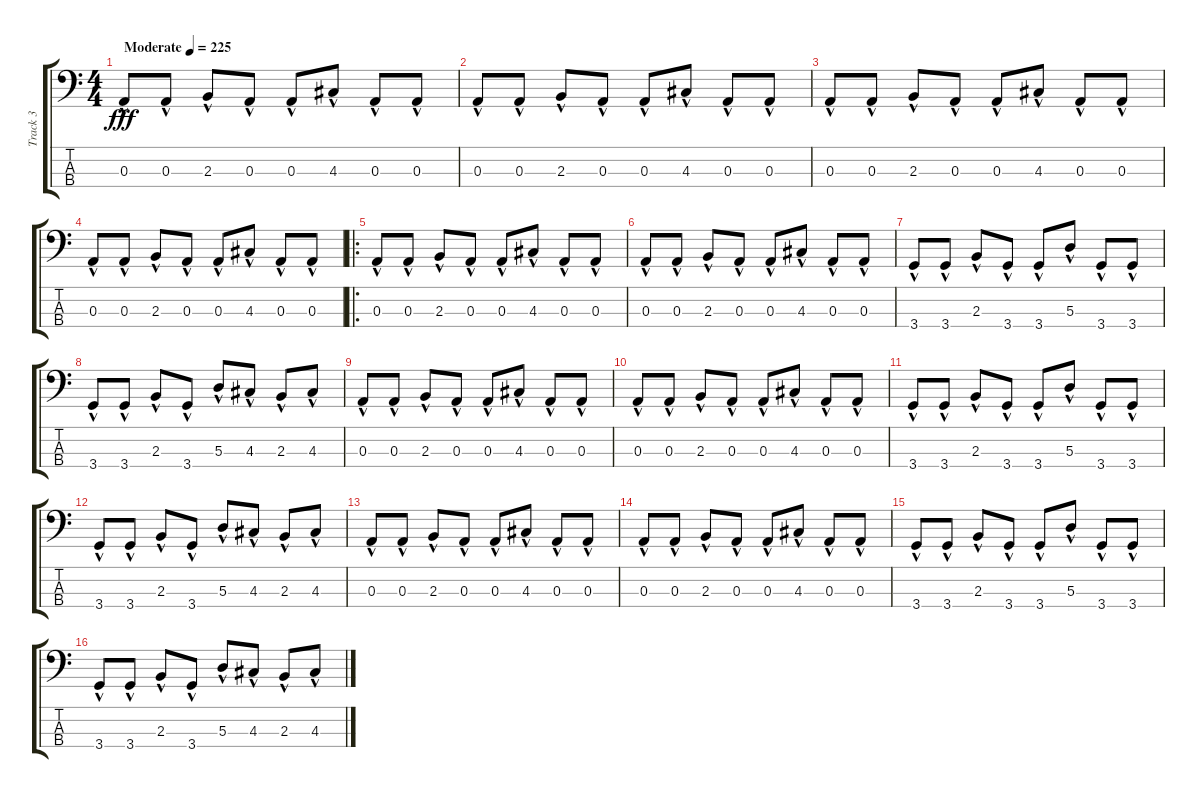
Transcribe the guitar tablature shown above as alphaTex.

\track ("Track 3" "Track 3") {instrument electricbasspick}
\staff {score tabs}
\tuning (G2 D2 A1 E1) {hide}
\ts (4 4)
\tempo (225 "Moderate")
\clef f4
\ks c
0.3{hac}.8{dy fff instrument electricbasspick} 0.3{hac}.8 2.3{hac}.8 0.3{hac}.8 0.3{hac}.8 4.3{hac}.8 0.3{hac}.8 0.3{hac}.8 |
0.3{hac}.8 0.3{hac}.8 2.3{hac}.8 0.3{hac}.8 0.3{hac}.8 4.3{hac}.8 0.3{hac}.8 0.3{hac}.8 |
0.3{hac}.8 0.3{hac}.8 2.3{hac}.8 0.3{hac}.8 0.3{hac}.8 4.3{hac}.8 0.3{hac}.8 0.3{hac}.8 |
0.3{hac}.8 0.3{hac}.8 2.3{hac}.8 0.3{hac}.8 0.3{hac}.8 4.3{hac}.8 0.3{hac}.8 0.3{hac}.8 |
\ro
0.3{hac}.8 0.3{hac}.8 2.3{hac}.8 0.3{hac}.8 0.3{hac}.8 4.3{hac}.8 0.3{hac}.8 0.3{hac}.8 |
0.3{hac}.8 0.3{hac}.8 2.3{hac}.8 0.3{hac}.8 0.3{hac}.8 4.3{hac}.8 0.3{hac}.8 0.3{hac}.8 |
3.4{hac}.8 3.4{hac}.8 2.3{hac}.8 3.4{hac}.8 3.4{hac}.8 5.3{hac}.8 3.4{hac}.8 3.4{hac}.8 |
3.4{hac}.8 3.4{hac}.8 2.3{hac}.8 3.4{hac}.8 5.3{hac}.8 4.3{hac}.8 2.3{hac}.8 4.3{hac}.8 |
0.3{hac}.8 0.3{hac}.8 2.3{hac}.8 0.3{hac}.8 0.3{hac}.8 4.3{hac}.8 0.3{hac}.8 0.3{hac}.8 |
0.3{hac}.8 0.3{hac}.8 2.3{hac}.8 0.3{hac}.8 0.3{hac}.8 4.3{hac}.8 0.3{hac}.8 0.3{hac}.8 |
3.4{hac}.8 3.4{hac}.8 2.3{hac}.8 3.4{hac}.8 3.4{hac}.8 5.3{hac}.8 3.4{hac}.8 3.4{hac}.8 |
3.4{hac}.8 3.4{hac}.8 2.3{hac}.8 3.4{hac}.8 5.3{hac}.8 4.3{hac}.8 2.3{hac}.8 4.3{hac}.8 |
0.3{hac}.8 0.3{hac}.8 2.3{hac}.8 0.3{hac}.8 0.3{hac}.8 4.3{hac}.8 0.3{hac}.8 0.3{hac}.8 |
0.3{hac}.8 0.3{hac}.8 2.3{hac}.8 0.3{hac}.8 0.3{hac}.8 4.3{hac}.8 0.3{hac}.8 0.3{hac}.8 |
3.4{hac}.8 3.4{hac}.8 2.3{hac}.8 3.4{hac}.8 3.4{hac}.8 5.3{hac}.8 3.4{hac}.8 3.4{hac}.8 |
3.4{hac}.8 3.4{hac}.8 2.3{hac}.8 3.4{hac}.8 5.3{hac}.8 4.3{hac}.8 2.3{hac}.8 4.3{hac}.8
